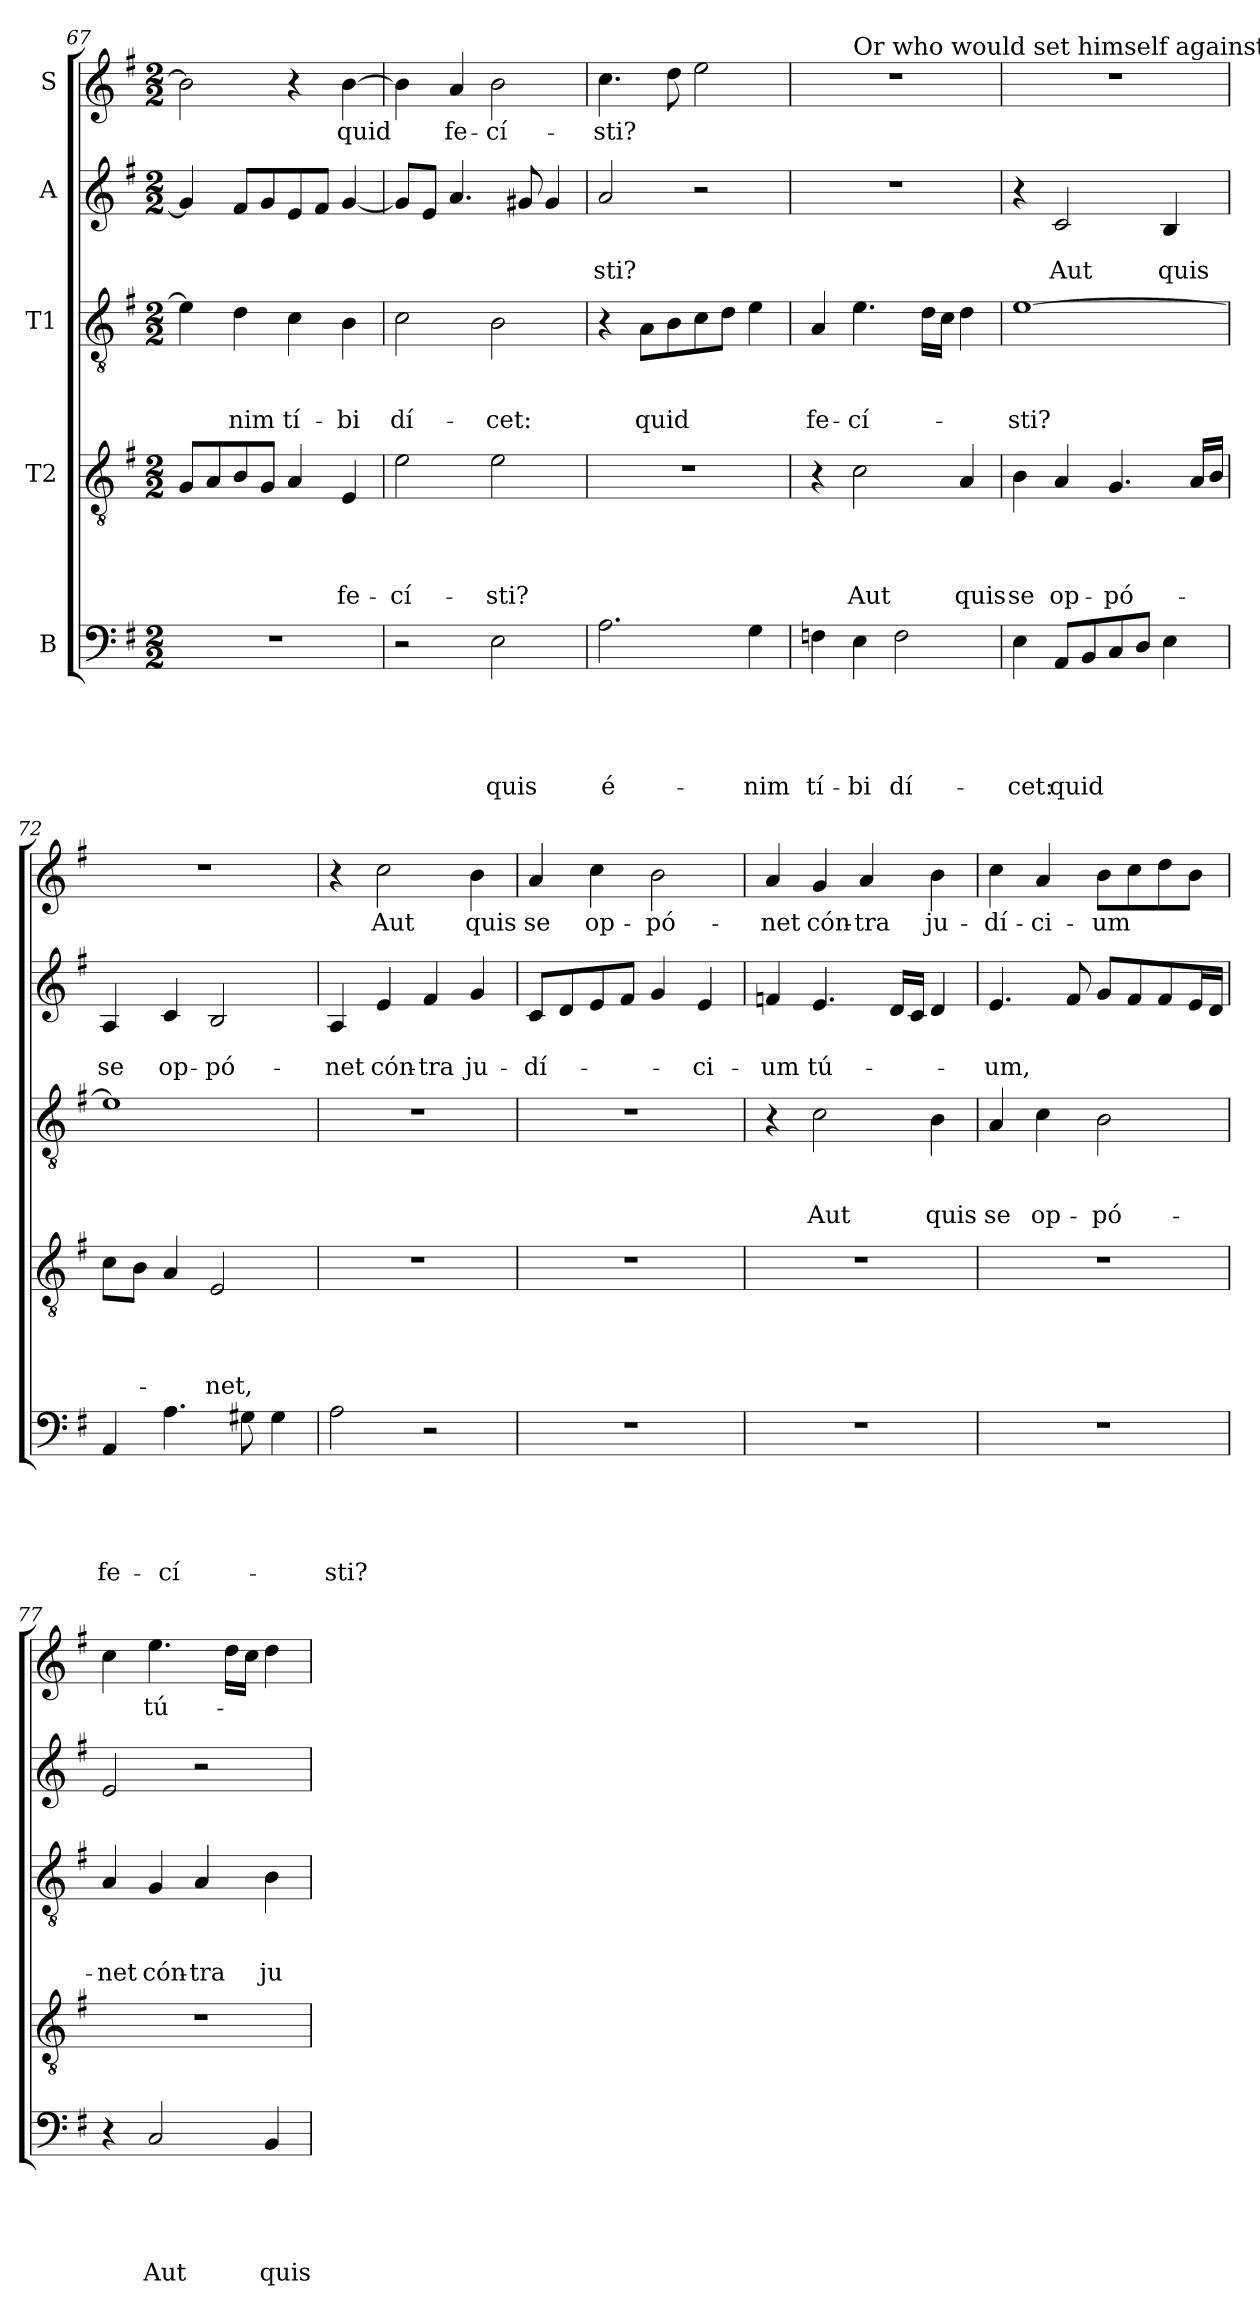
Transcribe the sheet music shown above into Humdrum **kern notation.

**kern	**text	**text	**text	**text	**text	**kern	**text	**text	**text	**text	**kern	**text	**text	**text	**kern	**text	**text	**kern	**text
*part5	*part5	*part5	*part5	*part5	*part5	*part4	*part4	*part4	*part4	*part4	*part3	*part3	*part3	*part3	*part2	*part2	*part2	*part1	*part1
*staff5	*staff5	*staff5	*staff5	*staff5	*staff5	*staff4	*staff4	*staff4	*staff4	*staff4	*staff3	*staff3	*staff3	*staff3	*staff2	*staff2	*staff2	*staff1	*staff1
*I"B	*	*	*	*	*	*I"T2	*	*	*	*	*I"T1	*	*	*	*I"A	*	*	*I"S	*
!!LO:PB:g=z
*clefF4	*	*	*	*	*	*clefGv2	*	*	*	*	*clefGv2	*	*	*	*clefG2	*	*	*clefG2	*
*k[f#]	*	*	*	*	*	*k[f#]	*	*	*	*	*k[f#]	*	*	*	*k[f#]	*	*	*k[f#]	*
*G:	*	*	*	*	*	*G:	*	*	*	*	*G:	*	*	*	*G:	*	*	*G:	*
*M2/2	*	*	*	*	*	*M2/2	*	*	*	*	*M2/2	*	*	*	*M2/2	*	*	*M2/2	*
=67	=67	=67	=67	=67	=67	=67	=67	=67	=67	=67	=67	=67	=67	=67	=67	=67	=67	=67	=67
1r	.	.	.	.	.	8G/L	.	.	.	.	4e\]	.	.	.	4g/]	.	.	2b\]	.
.	.	.	.	.	.	8A/	.	.	.	.	.	.	.	.	.	.	.	.	.
!	!	!	!	!	!	!	!	!	!	!	!	!	!	!LO:LY:b	!	!	!	!	!
.	.	.	.	.	.	8B/	.	.	.	.	4d\	.	.	-nim	8f#/L	.	.	.	.
.	.	.	.	.	.	8G/J	.	.	.	.	.	.	.	.	8g/	.	.	.	.
!	!	!	!	!	!	!	!	!	!	!	!	!	!	!LO:LY:b	!	!	!	!	!
.	.	.	.	.	.	4A/	.	.	.	.	4c\	.	.	tí-	8e/	.	.	4r	.
.	.	.	.	.	.	.	.	.	.	.	.	.	.	.	8f#/J	.	.	.	.
!	!	!	!	!	!	!	!	!	!	!LO:LY:b	!	!	!	!LO:LY:b	!	!	!	!	!LO:LY:b
.	.	.	.	.	.	4E/	.	.	.	fe-	4B\	.	.	-bi	[4g/	.	.	[4b\	quid
=68	=68	=68	=68	=68	=68	=68	=68	=68	=68	=68	=68	=68	=68	=68	=68	=68	=68	=68	=68
!	!	!	!	!	!	!	!	!	!	!LO:LY:b	!	!	!	!LO:LY:b	!	!	!	!	!
2r	.	.	.	.	.	2e\	.	.	.	-cí-	2c\	.	.	dí-	8g/L]	.	.	4b\]	.
.	.	.	.	.	.	.	.	.	.	.	.	.	.	.	8e/J	.	.	.	.
!	!	!	!	!	!	!	!	!	!	!	!	!	!	!	!	!	!	!	!LO:LY:b
.	.	.	.	.	.	.	.	.	.	.	.	.	.	.	4.a/	.	.	4a/	fe-
!	!	!	!	!	!LO:LY:b	!	!	!	!	!LO:LY:b	!	!	!	!LO:LY:b	!	!	!	!	!LO:LY:b
2E\	.	.	.	.	quis	2e\	.	.	.	-sti?	2B\	.	.	-cet:	.	.	.	2b\	-cí-
.	.	.	.	.	.	.	.	.	.	.	.	.	.	.	8g#i/	.	.	.	.
.	.	.	.	.	.	.	.	.	.	.	.	.	.	.	4g#i/	.	.	.	.
=69	=69	=69	=69	=69	=69	=69	=69	=69	=69	=69	=69	=69	=69	=69	=69	=69	=69	=69	=69
!	!	!	!	!	!LO:LY:b	!	!	!	!	!	!	!	!	!	!	!	!LO:LY:b	!	!LO:LY:b
2.A\	.	.	.	.	é-	1r	.	.	.	.	4r	.	.	.	2a/	.	-sti?	4.cc\	-sti?
!	!	!	!	!	!	!	!	!	!	!	!	!	!	!LO:LY:b	!	!	!	!	!
.	.	.	.	.	.	.	.	.	.	.	8A\L	.	.	quid	.	.	.	.	.
.	.	.	.	.	.	.	.	.	.	.	8B\	.	.	.	.	.	.	8dd\	.
.	.	.	.	.	.	.	.	.	.	.	8c\	.	.	.	2r	.	.	2ee\	.
.	.	.	.	.	.	.	.	.	.	.	8d\J	.	.	.	.	.	.	.	.
!	!	!	!	!	!LO:LY:b	!	!	!	!	!	!	!	!	!	!	!	!	!	!
4G\	.	.	.	.	-nim	.	.	.	.	.	4e\	.	.	.	.	.	.	.	.
=70	=70	=70	=70	=70	=70	=70	=70	=70	=70	=70	=70	=70	=70	=70	=70	=70	=70	=70	=70
!	!	!	!	!	!LO:LY:b	!	!	!	!	!	!	!	!	!LO:LY:b	!	!	!	!	!
*	*	*	*	*	*	*	*	*	*	*	*	*	*	*	*	*	*	*^	*
4Fn\	.	.	.	.	tí-	4r	.	.	.	.	4A/	.	.	fe-	1r	.	.	1r	4ryy	.
!	!	!	!	!	!	!	!	!	!	!	!	!	!	!	!	!	!	!	!LO:TX:a:t=Or who would set himself against your judgment?	!
!	!	!	!	!	!LO:LY:b	!	!	!	!	!LO:LY:b	!	!	!	!LO:LY:b	!	!	!	!	!	!
4E\	.	.	.	.	-bi	2c\	.	.	.	Aut	4.e\	.	.	-cí-	.	.	.	.	2.ryy	.
!	!	!	!	!	!LO:LY:b	!	!	!	!	!	!	!	!	!	!	!	!	!	!	!
2F\	.	.	.	.	dí-	.	.	.	.	.	.	.	.	.	.	.	.	.	.	.
.	.	.	.	.	.	.	.	.	.	.	16d\LL	.	.	.	.	.	.	.	.	.
.	.	.	.	.	.	.	.	.	.	.	16c\JJ	.	.	.	.	.	.	.	.	.
!	!	!	!	!	!	!	!	!	!	!LO:LY:b	!	!	!	!	!	!	!	!	!	!
.	.	.	.	.	.	4A/	.	.	.	quis	4d\	.	.	.	.	.	.	.	.	.
=71	=71	=71	=71	=71	=71	=71	=71	=71	=71	=71	=71	=71	=71	=71	=71	=71	=71	=71	=71	=71
!	!	!	!	!	!LO:LY:b	!	!	!	!	!LO:LY:b	!	!	!	!LO:LY:b	!	!	!	!	!	!
*	*	*	*	*	*	*	*	*	*	*	*	*	*	*	*	*	*	*v	*v	*
4E\	.	.	.	.	-cet:	4B\	.	.	.	se	[1e	.	.	-sti?	4r	.	.	1r	.
!	!	!	!	!	!LO:LY:b	!	!	!	!	!LO:LY:b	!	!	!	!	!	!	!LO:LY:b	!	!
8AA/L	.	.	.	.	quid	4A/	.	.	.	op-	.	.	.	.	2c/	.	Aut	.	.
8BB/	.	.	.	.	.	.	.	.	.	.	.	.	.	.	.	.	.	.	.
!	!	!	!	!	!	!	!	!	!	!LO:LY:b	!	!	!	!	!	!	!	!	!
8C/	.	.	.	.	.	4.G/	.	.	.	-pó-	.	.	.	.	.	.	.	.	.
8D/J	.	.	.	.	.	.	.	.	.	.	.	.	.	.	.	.	.	.	.
!	!	!	!	!	!	!	!	!	!	!	!	!	!	!	!	!	!LO:LY:b	!	!
4E\	.	.	.	.	.	.	.	.	.	.	.	.	.	.	4B/	.	quis	.	.
.	.	.	.	.	.	16A/LL	.	.	.	.	.	.	.	.	.	.	.	.	.
.	.	.	.	.	.	16B/JJ	.	.	.	.	.	.	.	.	.	.	.	.	.
!!LO:LB:g=z
=72	=72	=72	=72	=72	=72	=72	=72	=72	=72	=72	=72	=72	=72	=72	=72	=72	=72	=72	=72
!	!	!	!	!	!LO:LY:b	!	!	!	!	!	!	!	!	!	!	!	!LO:LY:b	!	!
4AA/	.	.	.	.	fe-	8c\L	.	.	.	.	1e]	.	.	.	4A/	.	se	1r	.
.	.	.	.	.	.	8B\J	.	.	.	.	.	.	.	.	.	.	.	.	.
!	!	!	!	!	!LO:LY:b	!	!	!	!	!	!	!	!	!	!	!	!LO:LY:b	!	!
4.A\	.	.	.	.	-cí-	4A/	.	.	.	.	.	.	.	.	4c/	.	op-	.	.
!	!	!	!	!	!	!	!	!	!	!LO:LY:b	!	!	!	!	!	!	!LO:LY:b	!	!
.	.	.	.	.	.	2E/	.	.	.	-net,	.	.	.	.	2B/	.	-pó-	.	.
8G#i\	.	.	.	.	.	.	.	.	.	.	.	.	.	.	.	.	.	.	.
4G#i\	.	.	.	.	.	.	.	.	.	.	.	.	.	.	.	.	.	.	.
=73	=73	=73	=73	=73	=73	=73	=73	=73	=73	=73	=73	=73	=73	=73	=73	=73	=73	=73	=73
!	!	!	!	!	!LO:LY:b	!	!	!	!	!	!	!	!	!	!	!	!LO:LY:b	!	!
2A\	.	.	.	.	-sti?	1r	.	.	.	.	1r	.	.	.	4A/	.	-net	4r	.
!	!	!	!	!	!	!	!	!	!	!	!	!	!	!	!	!	!LO:LY:b	!	!LO:LY:b
.	.	.	.	.	.	.	.	.	.	.	.	.	.	.	4e/	.	cón-	2cc\	Aut
!	!	!	!	!	!	!	!	!	!	!	!	!	!	!	!	!	!LO:LY:b	!	!
2r	.	.	.	.	.	.	.	.	.	.	.	.	.	.	4f#/	.	-tra	.	.
!	!	!	!	!	!	!	!	!	!	!	!	!	!	!	!	!	!LO:LY:b	!	!LO:LY:b
.	.	.	.	.	.	.	.	.	.	.	.	.	.	.	4g/	.	ju-	4b\	quis
=74	=74	=74	=74	=74	=74	=74	=74	=74	=74	=74	=74	=74	=74	=74	=74	=74	=74	=74	=74
!	!	!	!	!	!	!	!	!	!	!	!	!	!	!	!	!	!LO:LY:b	!	!LO:LY:b
1r	.	.	.	.	.	1r	.	.	.	.	1r	.	.	.	8c/L	.	-dí-	4a/	se
.	.	.	.	.	.	.	.	.	.	.	.	.	.	.	8d/	.	.	.	.
!	!	!	!	!	!	!	!	!	!	!	!	!	!	!	!	!	!	!	!LO:LY:b
.	.	.	.	.	.	.	.	.	.	.	.	.	.	.	8e/	.	.	4cc\	op-
.	.	.	.	.	.	.	.	.	.	.	.	.	.	.	8f#/J	.	.	.	.
!	!	!	!	!	!	!	!	!	!	!	!	!	!	!	!	!	!	!	!LO:LY:b
.	.	.	.	.	.	.	.	.	.	.	.	.	.	.	4g/	.	.	2b\	-pó-
!	!	!	!	!	!	!	!	!	!	!	!	!	!	!	!	!	!LO:LY:b	!	!
.	.	.	.	.	.	.	.	.	.	.	.	.	.	.	4e/	.	-ci-	.	.
=75	=75	=75	=75	=75	=75	=75	=75	=75	=75	=75	=75	=75	=75	=75	=75	=75	=75	=75	=75
!	!	!	!	!	!	!	!	!	!	!	!	!	!	!	!	!	!LO:LY:b	!	!LO:LY:b
1r	.	.	.	.	.	1r	.	.	.	.	4r	.	.	.	4fn/	.	-um	4a/	-net
!	!	!	!	!	!	!	!	!	!	!	!	!	!	!LO:LY:b	!	!	!LO:LY:b	!	!LO:LY:b
.	.	.	.	.	.	.	.	.	.	.	2c\	.	.	Aut	4.e/	.	tú-	4g/	cón-
!	!	!	!	!	!	!	!	!	!	!	!	!	!	!	!	!	!	!	!LO:LY:b
.	.	.	.	.	.	.	.	.	.	.	.	.	.	.	.	.	.	4a/	-tra
.	.	.	.	.	.	.	.	.	.	.	.	.	.	.	16d/LL	.	.	.	.
.	.	.	.	.	.	.	.	.	.	.	.	.	.	.	16c/JJ	.	.	.	.
!	!	!	!	!	!	!	!	!	!	!	!	!	!	!LO:LY:b	!	!	!	!	!LO:LY:b
.	.	.	.	.	.	.	.	.	.	.	4B\	.	.	quis	4d/	.	.	4b\	ju-
=76	=76	=76	=76	=76	=76	=76	=76	=76	=76	=76	=76	=76	=76	=76	=76	=76	=76	=76	=76
!	!	!	!	!	!	!	!	!	!	!	!	!	!	!LO:LY:b	!	!	!LO:LY:b	!	!LO:LY:b
1r	.	.	.	.	.	1r	.	.	.	.	4A/	.	.	se	4.e/	.	-um,	4cc\	-dí-
!	!	!	!	!	!	!	!	!	!	!	!	!	!	!LO:LY:b	!	!	!	!	!LO:LY:b
.	.	.	.	.	.	.	.	.	.	.	4c\	.	.	op-	.	.	.	4a/	-ci-
.	.	.	.	.	.	.	.	.	.	.	.	.	.	.	8f#/	.	.	.	.
!	!	!	!	!	!	!	!	!	!	!	!	!	!	!LO:LY:b	!	!	!	!	!LO:LY:b
.	.	.	.	.	.	.	.	.	.	.	2B\	.	.	-pó-	8g/L	.	.	8b\L	-um
.	.	.	.	.	.	.	.	.	.	.	.	.	.	.	8f#/	.	.	8cc\	.
.	.	.	.	.	.	.	.	.	.	.	.	.	.	.	8f#/	.	.	8dd\	.
.	.	.	.	.	.	.	.	.	.	.	.	.	.	.	16e/L	.	.	8b\J	.
.	.	.	.	.	.	.	.	.	.	.	.	.	.	.	16d/JJ	.	.	.	.
!!LO:PB:g=z
=77	=77	=77	=77	=77	=77	=77	=77	=77	=77	=77	=77	=77	=77	=77	=77	=77	=77	=77	=77
!	!	!	!	!	!	!	!	!	!	!	!	!	!	!LO:LY:b	!	!	!	!	!
4r	.	.	.	.	.	1r	.	.	.	.	4A/	.	.	-net	2e/	.	.	4cc\	.
!	!	!	!	!	!LO:LY:b	!	!	!	!	!	!	!	!	!LO:LY:b	!	!	!	!	!LO:LY:b
2C/	.	.	.	.	Aut	.	.	.	.	.	4G/	.	.	cón-	.	.	.	4.ee\	tú-
!	!	!	!	!	!	!	!	!	!	!	!	!	!	!LO:LY:b	!	!	!	!	!
.	.	.	.	.	.	.	.	.	.	.	4A/	.	.	-tra	2r	.	.	.	.
.	.	.	.	.	.	.	.	.	.	.	.	.	.	.	.	.	.	16dd\LL	.
.	.	.	.	.	.	.	.	.	.	.	.	.	.	.	.	.	.	16cc\JJ	.
!	!	!	!	!	!LO:LY:b	!	!	!	!	!	!	!	!	!LO:LY:b	!	!	!	!	!
4BB/	.	.	.	.	quis	.	.	.	.	.	4B\	.	.	ju-	.	.	.	4dd\	.
=	=	=	=	=	=	=	=	=	=	=	=	=	=	=	=	=	=	=	=
*-	*-	*-	*-	*-	*-	*-	*-	*-	*-	*-	*-	*-	*-	*-	*-	*-	*-	*-	*-
